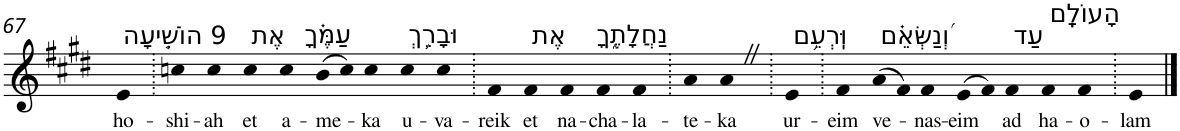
**kern	**text
*part1	*part1
*staff1	*staff1
*I"Piano	*
*I'Pno	*
!!LO:PB:g=z
*clefG2	*
*k[f#c#g#d#]	*
*E:	*
=67	=67
!LO:TX:a:t=9 הוֹשִׁ֤יעָה	!
!	!LO:LY:b
4e	ho-
=68.	=68.
!	!LO:LY:b
4ccn	-shi-
!	!LO:LY:b
4cc	-ah
!LO:TX:a:t=אֶת	!
!	!LO:LY:b
4cc	et
!LO:TX:a:t=עַמֶּ֗ךָ	!
!	!LO:LY:b
4cc	a-
!	!LO:LY:b
(>8b	-me-
8cc)	.
!	!LO:LY:b
4cc	-ka
!LO:TX:a:t=וּבָרֵ֥ךְ	!
!	!LO:LY:b
4cc	u-
!	!LO:LY:b
4cc	-va-
=69.	=69.
!	!LO:LY:b
4f#	-reik
!LO:TX:a:t=אֶת	!
!	!LO:LY:b
4f#	et
!LO:TX:a:t=נַחֲלָתֶ֑ךָ	!
!	!LO:LY:b
4f#	na-
!	!LO:LY:b
4f#	-cha-
!	!LO:LY:b
4f#	-la-
=70.	=70.
!	!LO:LY:b
4a	-te-
!	!LO:LY:b
4aZ	-ka
=71.	=71.
!LO:TX:a:t=וּֽרְעֵ֥ם	!
!	!LO:LY:b
4e	ur-
=72.	=72.
!	!LO:LY:b
4f#	-eim
!LO:TX:a:t=וְ֝נַשְּׂאֵ֗ם	!
!	!LO:LY:b
(>8a	ve-
8f#)	.
!	!LO:LY:b
4f#	-nas-
!	!LO:LY:b
(>8e	-eim
8f#)	.
!LO:TX:a:t=עַד	!
!	!LO:LY:b
4f#	ad
!LO:TX:a:t=הָעוֹלָֽם	!
!	!LO:LY:b
4f#	ha-
!	!LO:LY:b
4f#	-o-
=73.	=73.
!	!LO:LY:b
4e	-lam
==	==
*-	*-
